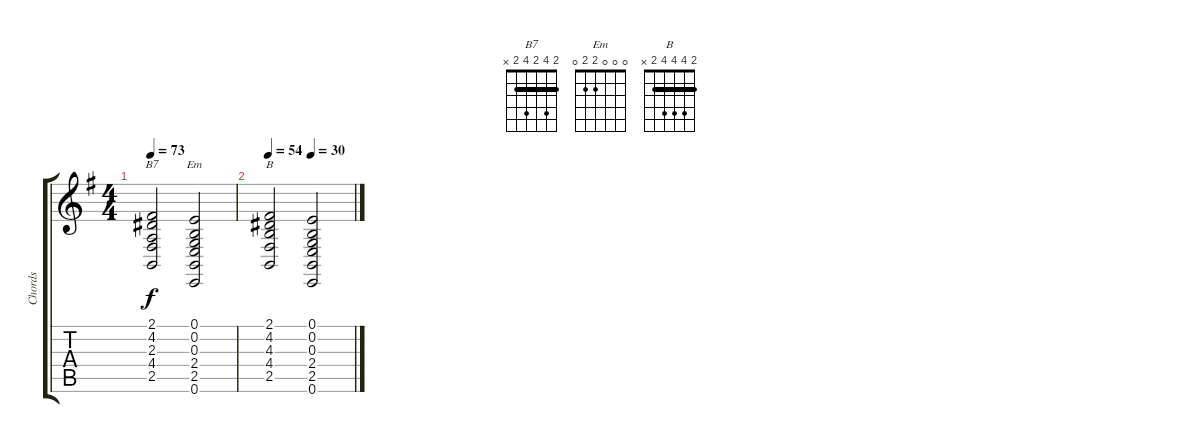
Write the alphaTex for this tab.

\track ("Chords" "Chords") {instrument stringensemble1}
\staff {score tabs}
\tuning (E4 B3 G3 D3 A2 E2) {hide}
\chord ("B7" 2 4 2 4 2 x) {barre 2}
\chord ("Em" 0 0 0 2 2 0)
\chord ("B" 2 4 4 4 2 x) {barre 2}
\ts (4 4)
\tempo 73
\clef g2
\ks eminor
(2.1 4.2 2.3 4.4 2.5).2{ch "B7" dy f} (0.1 0.2 0.3 2.4 2.5 0.6).2{ch "Em"} |
\tempo 54
\tempo (30 0.5)
(2.1 4.2 4.3 4.4 2.5).2{ch "B"} (0.1 0.2 0.3 2.4 2.5 0.6).2
